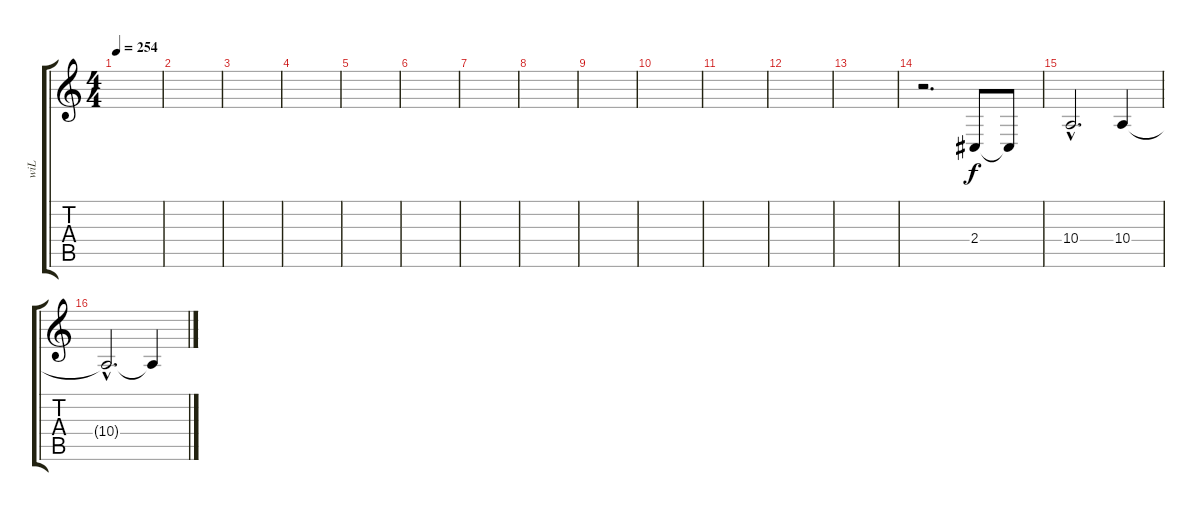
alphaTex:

\track ("wiL" "wiL") {instrument ocarina}
\staff {score tabs}
\tuning (Db4 Ab3 E3 B2 Gb2 B1) {hide}
\ts (4 4)
\tempo 254
\clef g2
\ks c
|
|
|
|
|
|
|
|
|
|
|
|
|
r.2{d} 2.4.8 2.4{t}.8 |
10.4{hac}.2{d} 10.4.4 |
10.4{hac t}.2{d} 10.4{t}.4
